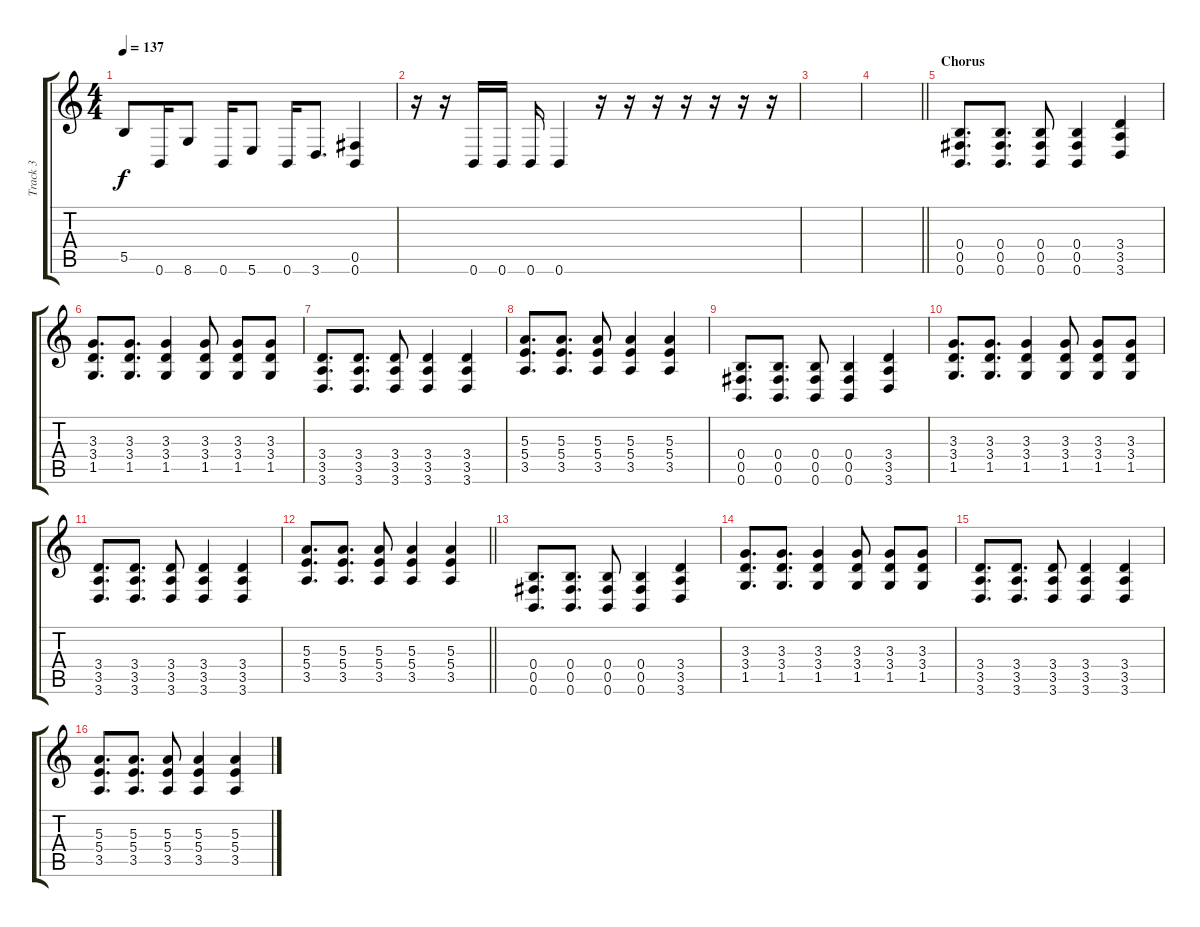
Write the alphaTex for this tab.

\track ("Track 3" "Track 3") {instrument overdrivenguitar}
\staff {score tabs}
\tuning (Db4 Ab3 E3 B2 Gb2 B1) {hide}
\ts (4 4)
\tempo 137
\clef g2
\ks c
5.5.8{dy f} 0.6.16 8.6.8 0.6.16 5.6.8 0.6.16 3.6.8{d} (0.5 0.6).4 |
r.16 r.16 0.6.16 0.6.16 0.6.16 0.6.4 r.16 r.16 r.16 r.16 r.16 r.16 r.16 |
|
\barLineRight lightlight
|
\section ("" "Chorus")
(0.4 0.5 0.6).8{d} (0.4 0.5 0.6).8{d} (0.4 0.5 0.6).8 (0.4 0.5 0.6).4 (3.4 3.5 3.6).4 |
(3.3 3.4 1.5).8{d} (3.3 3.4 1.5).8{d} (3.3 3.4 1.5).4 (3.3 3.4 1.5).8 (3.3 3.4 1.5).8 (3.3 3.4 1.5).8 |
(3.4 3.5 3.6).8{d} (3.4 3.5 3.6).8{d} (3.4 3.5 3.6).8 (3.4 3.5 3.6).4 (3.4 3.5 3.6).4 |
(5.3 5.4 3.5).8{d} (5.3 5.4 3.5).8{d} (5.3 5.4 3.5).8 (5.3 5.4 3.5).4 (5.3 5.4 3.5).4 |
(0.4 0.5 0.6).8{d} (0.4 0.5 0.6).8{d} (0.4 0.5 0.6).8 (0.4 0.5 0.6).4 (3.4 3.5 3.6).4 |
(3.3 3.4 1.5).8{d} (3.3 3.4 1.5).8{d} (3.3 3.4 1.5).4 (3.3 3.4 1.5).8 (3.3 3.4 1.5).8 (3.3 3.4 1.5).8 |
(3.4 3.5 3.6).8{d} (3.4 3.5 3.6).8{d} (3.4 3.5 3.6).8 (3.4 3.5 3.6).4 (3.4 3.5 3.6).4 |
\barLineRight lightlight
(5.3 5.4 3.5).8{d} (5.3 5.4 3.5).8{d} (5.3 5.4 3.5).8 (5.3 5.4 3.5).4 (5.3 5.4 3.5).4 |
(0.4 0.5 0.6).8{d} (0.4 0.5 0.6).8{d} (0.4 0.5 0.6).8 (0.4 0.5 0.6).4 (3.4 3.5 3.6).4 |
(3.3 3.4 1.5).8{d} (3.3 3.4 1.5).8{d} (3.3 3.4 1.5).4 (3.3 3.4 1.5).8 (3.3 3.4 1.5).8 (3.3 3.4 1.5).8 |
(3.4 3.5 3.6).8{d} (3.4 3.5 3.6).8{d} (3.4 3.5 3.6).8 (3.4 3.5 3.6).4 (3.4 3.5 3.6).4 |
(5.3 5.4 3.5).8{d} (5.3 5.4 3.5).8{d} (5.3 5.4 3.5).8 (5.3 5.4 3.5).4 (5.3 5.4 3.5).4
